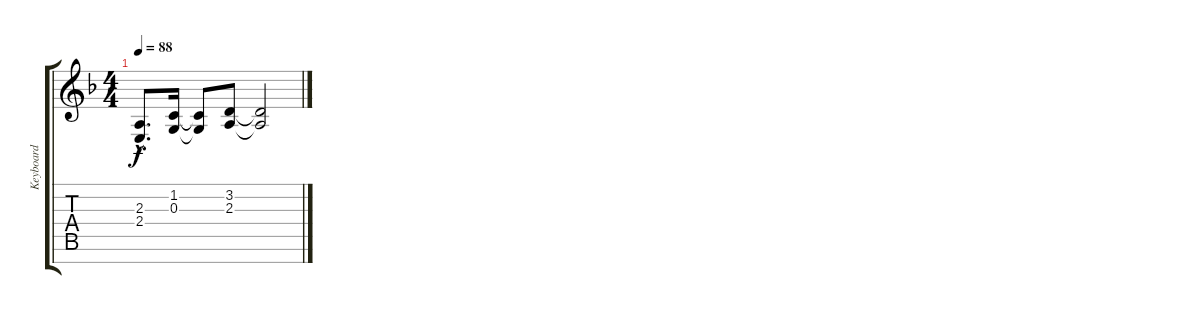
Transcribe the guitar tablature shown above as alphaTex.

\track ("Keyboard" "Keyboard") {instrument drawbarorgan}
\staff {score tabs}
\tuning (E4 B3 G3 D3 A2 E2 B1) {hide}
\ts (4 4)
\tempo 88
\clef g2
\ks dminor
(2.3{hac} 2.4{hac}).8{d dy f} (1.2 0.3).16 (1.2{t} 0.3{t}).8 (3.2 2.3).8 (3.2{t} 2.3{t}).2
